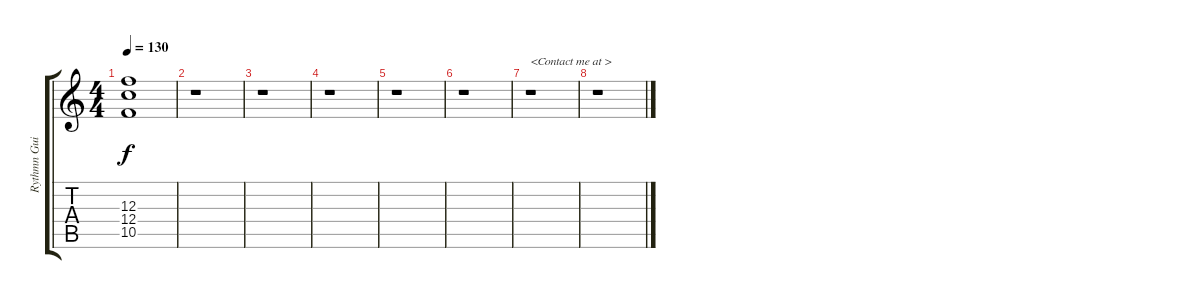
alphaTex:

\track ("Rythmn Guitar" "Rythmn Gui") {instrument distortionguitar}
\staff {score tabs}
\tuning (D4 A3 F3 C3 G2 C2) {hide}
\ts (4 4)
\tempo 130
\clef g2
\ks c
(12.3{t} 12.4{t} 10.5{t}).1{dy f} |
r.1 |
r.1 |
r.1 |
r.1 |
r.1 |
r.1{txt "<Contact me at >"} |
r.1
